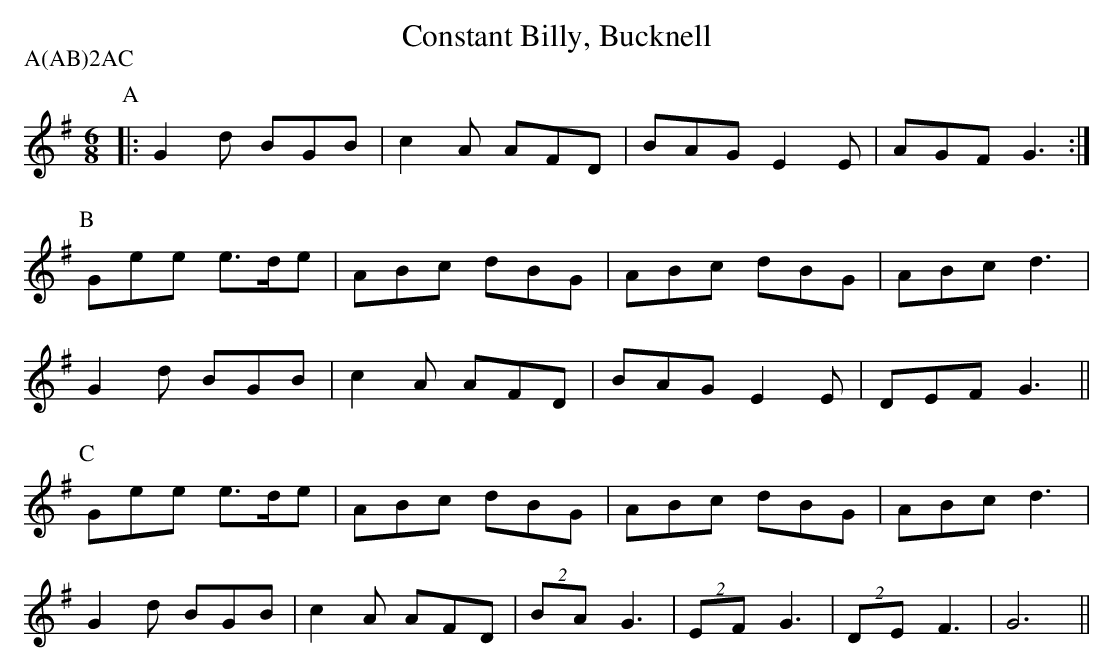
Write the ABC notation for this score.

X:1
T:Constant Billy, Bucknell
M:6/8
L:1/8
P:A(AB)2AC
K:G
P:A
|:G2d BGB |c2A AFD|BAG E2E|AGF  G3:|
P:B
Gee e>de|ABc dBG|ABc dBG|ABc  d3 |
G2d BGB |c2A AFD|BAG E2E|DEF  G3||
P:C
Gee e>de|ABc dBG|ABc dBG|ABc  d3 |
G2d BGB |c2A AFD|\
(2BA G3 |(2EF G3|(2DE F3|G6     ||
